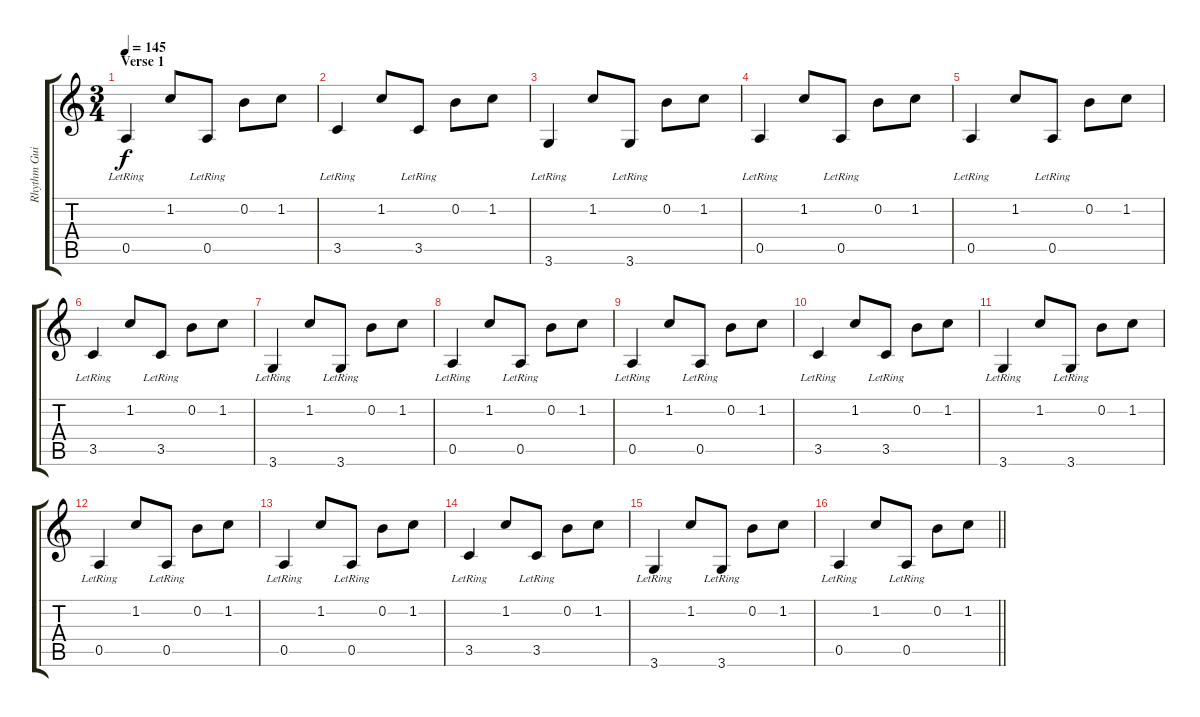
\track ("Rhythm Guitar" "Rhythm Gui") {instrument acousticguitarsteel}
\staff {score tabs}
\tuning (E4 B3 G3 D3 A2 E2) {hide}
\ts (3 4)
\section ("" "Verse 1")
\tempo 145
\clef g2
\ks c
0.5{lr}.4{dy f} 1.2.8 0.5{lr}.8 0.2.8 1.2.8 |
3.5{lr}.4 1.2.8 3.5{lr}.8 0.2.8 1.2.8 |
3.6{lr}.4 1.2.8 3.6{lr}.8 0.2.8 1.2.8 |
0.5{lr}.4 1.2.8 0.5{lr}.8 0.2.8 1.2.8 |
0.5{lr}.4 1.2.8 0.5{lr}.8 0.2.8 1.2.8 |
3.5{lr}.4 1.2.8 3.5{lr}.8 0.2.8 1.2.8 |
3.6{lr}.4 1.2.8 3.6{lr}.8 0.2.8 1.2.8 |
0.5{lr}.4 1.2.8 0.5{lr}.8 0.2.8 1.2.8 |
0.5{lr}.4 1.2.8 0.5{lr}.8 0.2.8 1.2.8 |
3.5{lr}.4 1.2.8 3.5{lr}.8 0.2.8 1.2.8 |
3.6{lr}.4 1.2.8 3.6{lr}.8 0.2.8 1.2.8 |
0.5{lr}.4 1.2.8 0.5{lr}.8 0.2.8 1.2.8 |
0.5{lr}.4 1.2.8 0.5{lr}.8 0.2.8 1.2.8 |
3.5{lr}.4 1.2.8 3.5{lr}.8 0.2.8 1.2.8 |
3.6{lr}.4 1.2.8 3.6{lr}.8 0.2.8 1.2.8 |
\barLineRight lightlight
0.5{lr}.4 1.2.8 0.5{lr}.8 0.2.8 1.2.8
